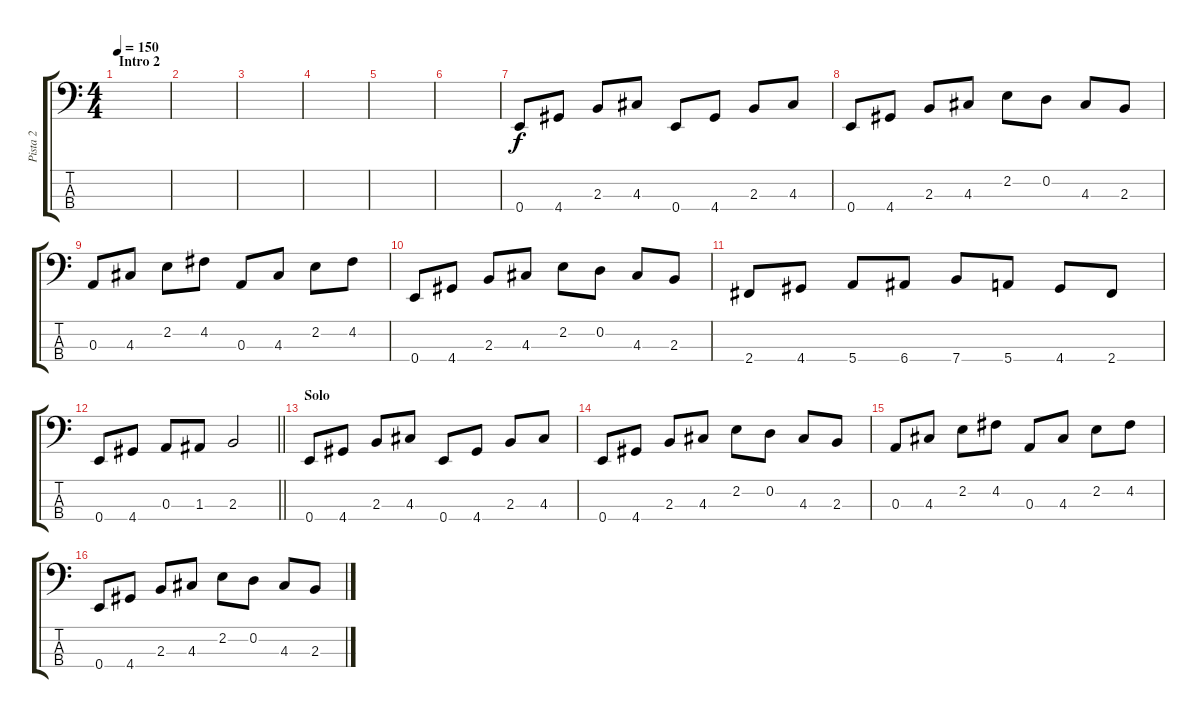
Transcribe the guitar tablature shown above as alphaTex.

\track ("Pista 2" "Pista 2") {instrument slapbass1}
\staff {score tabs}
\tuning (G2 D2 A1 E1) {hide}
\ts (4 4)
\section ("" "Intro 2")
\tempo 150
\clef f4
\ks c
|
|
|
|
|
|
0.4.8 4.4.8 2.3.8 4.3.8 0.4.8 4.4.8 2.3.8 4.3.8 |
0.4.8 4.4.8 2.3.8 4.3.8 2.2.8 0.2.8 4.3.8 2.3.8 |
0.3.8 4.3.8 2.2.8 4.2.8 0.3.8 4.3.8 2.2.8 4.2.8 |
0.4.8 4.4.8 2.3.8 4.3.8 2.2.8 0.2.8 4.3.8 2.3.8 |
2.4.8 4.4.8 5.4.8 6.4.8 7.4.8 5.4.8 4.4.8 2.4.8 |
\barLineRight lightlight
0.4.8 4.4.8 0.3.8 1.3.8 2.3.2 |
\section ("" "Solo")
0.4.8 4.4.8 2.3.8 4.3.8 0.4.8 4.4.8 2.3.8 4.3.8 |
0.4.8 4.4.8 2.3.8 4.3.8 2.2.8 0.2.8 4.3.8 2.3.8 |
0.3.8 4.3.8 2.2.8 4.2.8 0.3.8 4.3.8 2.2.8 4.2.8 |
0.4.8 4.4.8 2.3.8 4.3.8 2.2.8 0.2.8 4.3.8 2.3.8
